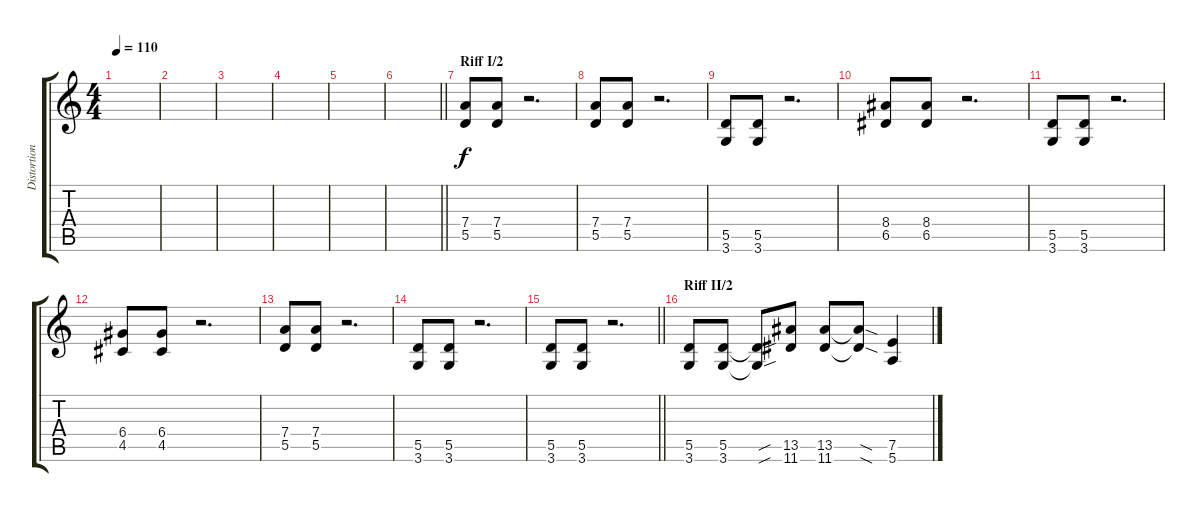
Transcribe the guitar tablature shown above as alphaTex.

\track ("Distortion II" "Distortion") {instrument distortionguitar}
\staff {score tabs}
\tuning (E4 B3 G3 D3 A2 E2) {hide}
\ts (4 4)
\tempo 110
\clef g2
\ks c
|
|
|
|
|
\barLineRight lightlight
|
\section ("" "Riff I/2")
(7.4 5.5).8{volume 11} (7.4 5.5).8 r.2{d} |
(7.4 5.5).8 (7.4 5.5).8 r.2{d} |
(5.5 3.6).8 (5.5 3.6).8 r.2{d} |
(8.4 6.5).8 (8.4 6.5).8 r.2{d} |
(5.5 3.6).8 (5.5 3.6).8 r.2{d} |
(6.4 4.5).8 (6.4 4.5).8 r.2{d} |
(7.4 5.5).8 (7.4 5.5).8 r.2{d} |
(5.5 3.6).8 (5.5 3.6).8 r.2{d} |
\barLineRight lightlight
(5.5 3.6).8 (5.5 3.6).8 r.2{d} |
\section ("" "Riff II/2")
(5.5 3.6).8 (5.5 3.6).8 (5.5{sou t} 3.6{sou t}).8 (13.5 11.6).8 (13.5 11.6).8 (13.5{sod t} 11.6{sod t}).8 (7.5 5.6).4
